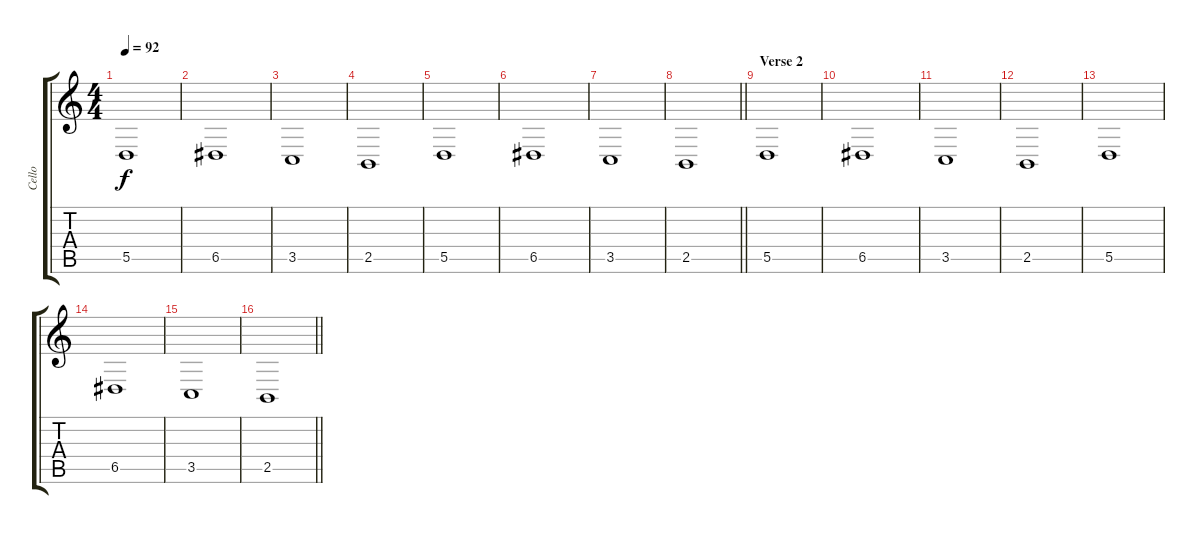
\track ("Cello" "Cello") {instrument cello}
\staff {score tabs}
\tuning (E4 B3 G3 D3 A2 E2) {hide}
\ts (4 4)
\section ("" "")
\tempo 92
\clef g2
\ks c
5.5.1{dy f} |
6.5.1 |
3.5.1 |
2.5.1 |
5.5.1 |
6.5.1 |
3.5.1 |
\barLineRight lightlight
2.5.1 |
\section ("" "Verse 2")
5.5.1 |
6.5.1 |
3.5.1 |
2.5.1 |
5.5.1 |
6.5.1 |
3.5.1 |
\barLineRight lightlight
2.5.1
